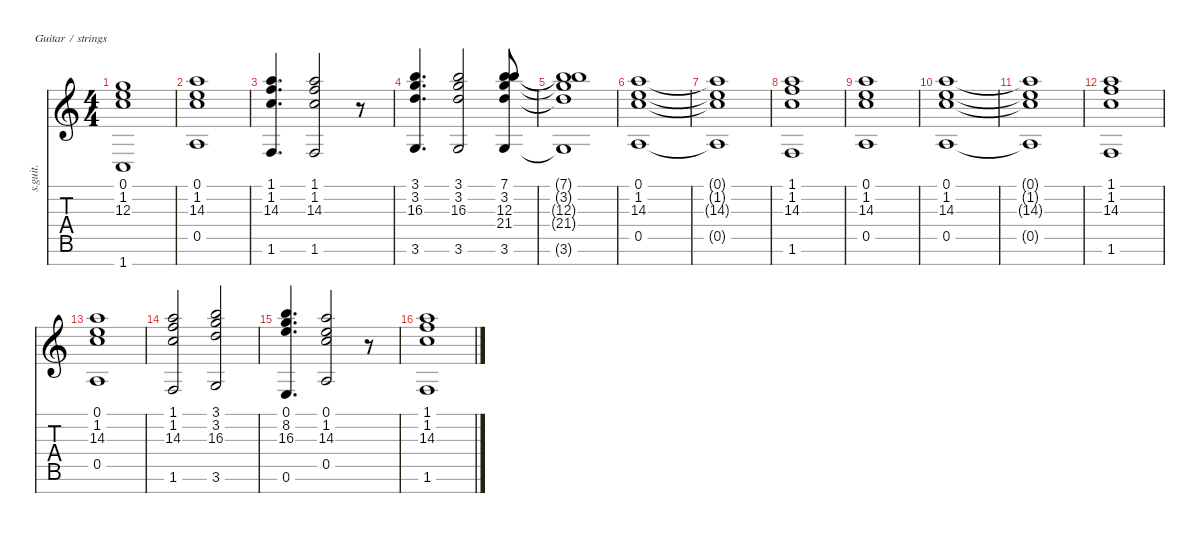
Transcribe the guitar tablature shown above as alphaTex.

\defaultSystemsLayout 4
\hideDynamics
\bracketExtendMode nobrackets
\track ("Piano (Treble)" "s.guit.") {instrument acousticgrandpiano}
\staff {score tabs}
\tuning (E4 B3 G3 D3 A2 E2 B1)
\displaytranspose 12
\ts (4 4)
\tempo (107 hide)
\clef g2
\ks c
(0.1 1.2 12.3 1.7).1{dy mp} |
(0.1 1.2 14.3 0.5).1 |
(1.1 1.2 14.3 1.6).4{d} (1.1 1.2 14.3 1.6).2 r.8 |
(3.1 3.2 16.3 3.6).4{d} (3.1 3.2 16.3 3.6).2 (7.1 3.2 12.3 21.4 3.6).8 |
(7.1{t} 3.2{t} 12.3{t} 21.4{t} 3.6{t}).1{dy f} |
(0.1 1.2 14.3 0.5).1{dy mp} |
(0.1{t} 1.2{t} 14.3{t} 0.5{t}).1{dy f} |
(1.1 1.2 14.3 1.6).1{dy mp} |
(0.1 1.2 14.3 0.5).1 |
(0.1 1.2 14.3 0.5).1 |
(0.1{t} 1.2{t} 14.3{t} 0.5{t}).1{dy f} |
(1.1 1.2 14.3 1.6).1{dy mp} |
(0.1 1.2 14.3 0.5).1 |
(1.1 1.2 14.3 1.6).2 (3.1 3.2 16.3 3.6).2 |
(0.1 8.2 16.3 0.6).4{d} (0.1 1.2 14.3 0.5).2 r.8 |
(1.1 1.2 14.3 1.6).1
